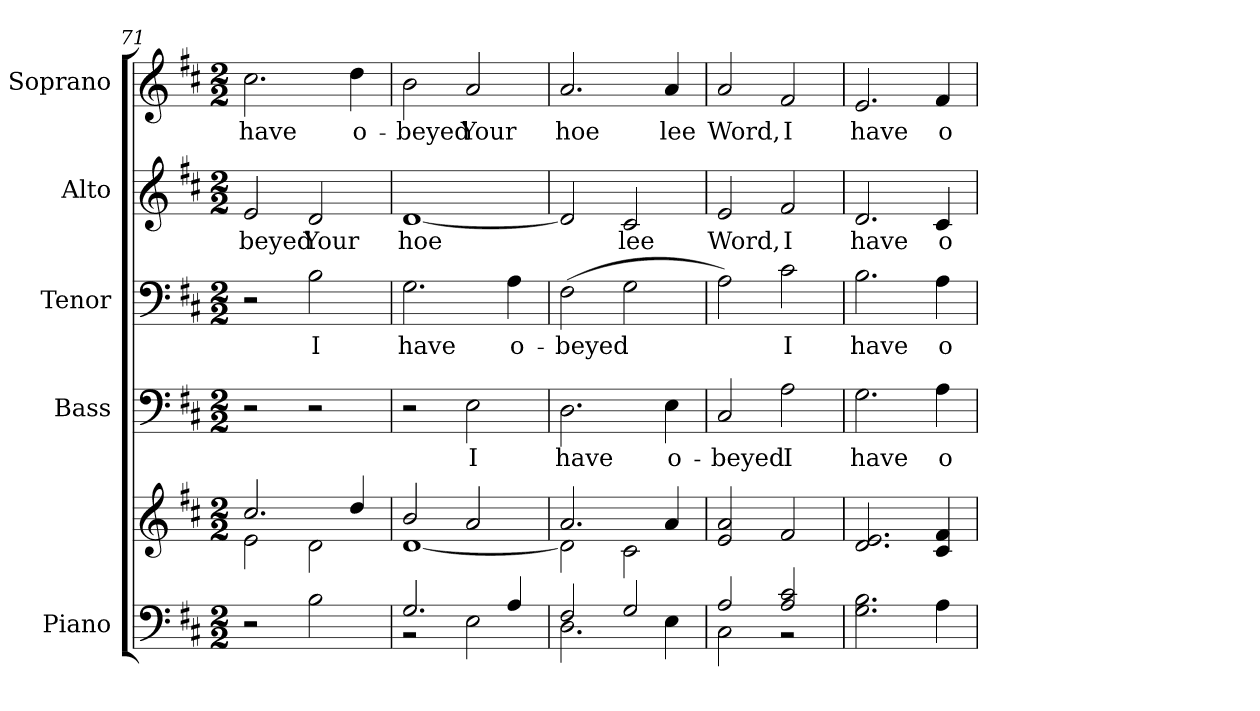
**kern	**kern	**kern	**text	**kern	**text	**kern	**text	**kern	**text
*part5	*part5	*part4	*part4	*part3	*part3	*part2	*part2	*part1	*part1
*staff6	*staff5	*staff4	*staff4	*staff3	*staff3	*staff2	*staff2	*staff1	*staff1
*I"Piano	*	*I"Bass	*	*I"Tenor	*	*I"Alto	*	*I"Soprano	*
*I'Pno.	*	*I'B.	*	*I'T.	*	*I'A.	*	*I'S.	*
!!LO:PB:g=z
*clefF4	*clefG2	*clefF4	*	*clefF4	*	*clefG2	*	*clefG2	*
*k[f#c#]	*k[f#c#]	*k[f#c#]	*	*k[f#c#]	*	*k[f#c#]	*	*k[f#c#]	*
*D:	*D:	*D:	*	*D:	*	*D:	*	*D:	*
*M2/2	*M2/2	*M2/2	*	*M2/2	*	*M2/2	*	*M2/2	*
=71	=71	=71	=71	=71	=71	=71	=71	=71	=71
*	*^	*	*	*	*	*	*	*	*
!	!	!	!	!	!	!	!	!LO:LY:b:color=#000000	!	!
!	!	!	!	!	!	!	!	!	!	!LO:LY:b:color=#000000
2r	2.cc#i/	2ei\	2r	.	2r	.	2ei/	-beyed	2.cc#i\	have
!	!	!	!	!	!	!LO:LY:b:color=#000000	!	!	!	!
!	!	!	!	!	!	!	!	!LO:LY:b:color=#000000	!	!
2Bi\	.	2di\	2r	.	2Bi\	I	2di/	Your	.	.
!	!	!	!	!	!	!	!	!	!	!LO:LY:b:color=#000000
.	4ddi/	.	.	.	.	.	.	.	4ddi\	o-
=72	=72	=72	=72	=72	=72	=72	=72	=72	=72	=72
*^	*	*	*	*	*	*	*	*	*	*
!	!	!	!	!	!	!	!LO:LY:b:color=#000000	!	!	!	!
!	!	!	!	!	!	!	!	!	!LO:LY:b:color=#000000	!	!
!	!	!	!	!	!	!	!	!	!	!	!LO:LY:b:color=#000000
2.Gi/	2r	2bi/	[<1di	2r	.	2.Gi\	have	[<1di	hoe	2bi\	-beyed
!	!	!	!	!	!LO:LY:b:color=#000000	!	!	!	!	!	!
!	!	!	!	!	!	!	!	!	!	!	!LO:LY:b:color=#000000
.	2Ei\	2ai/	.	2Ei\	I	.	.	.	.	2ai/	Your
!	!	!	!	!	!	!	!LO:LY:b:color=#000000	!	!	!	!
4Ai/	.	.	.	.	.	4Ai\	o-	.	.	.	.
=73	=73	=73	=73	=73	=73	=73	=73	=73	=73	=73	=73
!	!	!	!	!	!LO:LY:b:color=#000000	!	!	!	!	!	!
!	!	!	!	!	!	!	!LO:LY:b:color=#000000	!	!	!	!
!	!	!	!	!	!	!	!	!	!	!	!LO:LY:b:color=#000000
2F#i/	2.Di\	2.ai/	2di\]	2.Di\	have	(2F#i\	-beyed	2di/]	.	2.ai/	hoe
!	!	!	!	!	!	!	!	!	!LO:LY:b:color=#000000	!	!
2Gi/	.	.	2c#i\	.	.	2Gi\	.	2c#i/	lee	.	.
!	!	!	!	!	!LO:LY:b:color=#000000	!	!	!	!	!	!
!	!	!	!	!	!	!	!	!	!	!	!LO:LY:b:color=#000000
.	4Ei\	4ai/	.	4Ei\	o-	.	.	.	.	4ai/	lee
*	*	*v	*v	*	*	*	*	*	*	*	*
=74	=74	=74	=74	=74	=74	=74	=74	=74	=74	=74
!	!	!	!	!LO:LY:b:color=#000000	!	!	!	!	!	!
!	!	!	!	!	!	!	!	!LO:LY:b:color=#000000	!	!
!	!	!	!	!	!	!	!	!	!	!LO:LY:b:color=#000000
2Ai/	2C#i\	2ei/ 2ai	2C#i/	-beyed	2Ai\)	.	2ei/	Word,	2ai/	Word,
!	!	!	!	!LO:LY:b:color=#000000	!	!	!	!	!	!
!	!	!	!	!	!	!LO:LY:b:color=#000000	!	!	!	!
!	!	!	!	!	!	!	!	!LO:LY:b:color=#000000	!	!
!	!	!	!	!	!	!	!	!	!	!LO:LY:b:color=#000000
2Ai/ 2c#i	2r	2f#i/	2Ai\	I	2c#i\	I	2f#i/	I	2f#i/	I
*v	*v	*	*	*	*	*	*	*	*	*
=75	=75	=75	=75	=75	=75	=75	=75	=75	=75
*^	*	*	*	*	*	*	*	*	*
!	!	!	!	!LO:LY:b:color=#000000	!	!	!	!	!	!
*v	*v	*	*	*	*	*	*	*	*	*
*^	*	*	*	*	*	*	*	*	*
!	!	!	!	!	!	!LO:LY:b:color=#000000	!	!	!	!
*v	*v	*	*	*	*	*	*	*	*	*
*^	*	*	*	*	*	*	*	*	*
!	!	!	!	!	!	!	!	!LO:LY:b:color=#000000	!	!
*v	*v	*	*	*	*	*	*	*	*	*
*^	*	*	*	*	*	*	*	*	*
!	!	!	!	!	!	!	!	!	!	!LO:LY:b:color=#000000
*v	*v	*	*	*	*	*	*	*	*	*
2.Gi\ 2.Bi	2.di/ 2.ei	2.Gi\	have	2.Bi\	have	2.di/	have	2.ei/	have
!	!	!	!LO:LY:b:color=#000000	!	!	!	!	!	!
!	!	!	!	!	!LO:LY:b:color=#000000	!	!	!	!
!	!	!	!	!	!	!	!LO:LY:b:color=#000000	!	!
!	!	!	!	!	!	!	!	!	!LO:LY:b:color=#000000
4Ai\	4c#i/ 4f#i	4Ai\	o-	4Ai\	o-	4c#i/	o-	4f#i/	o-
=	=	=	=	=	=	=	=	=	=
*-	*-	*-	*-	*-	*-	*-	*-	*-	*-
